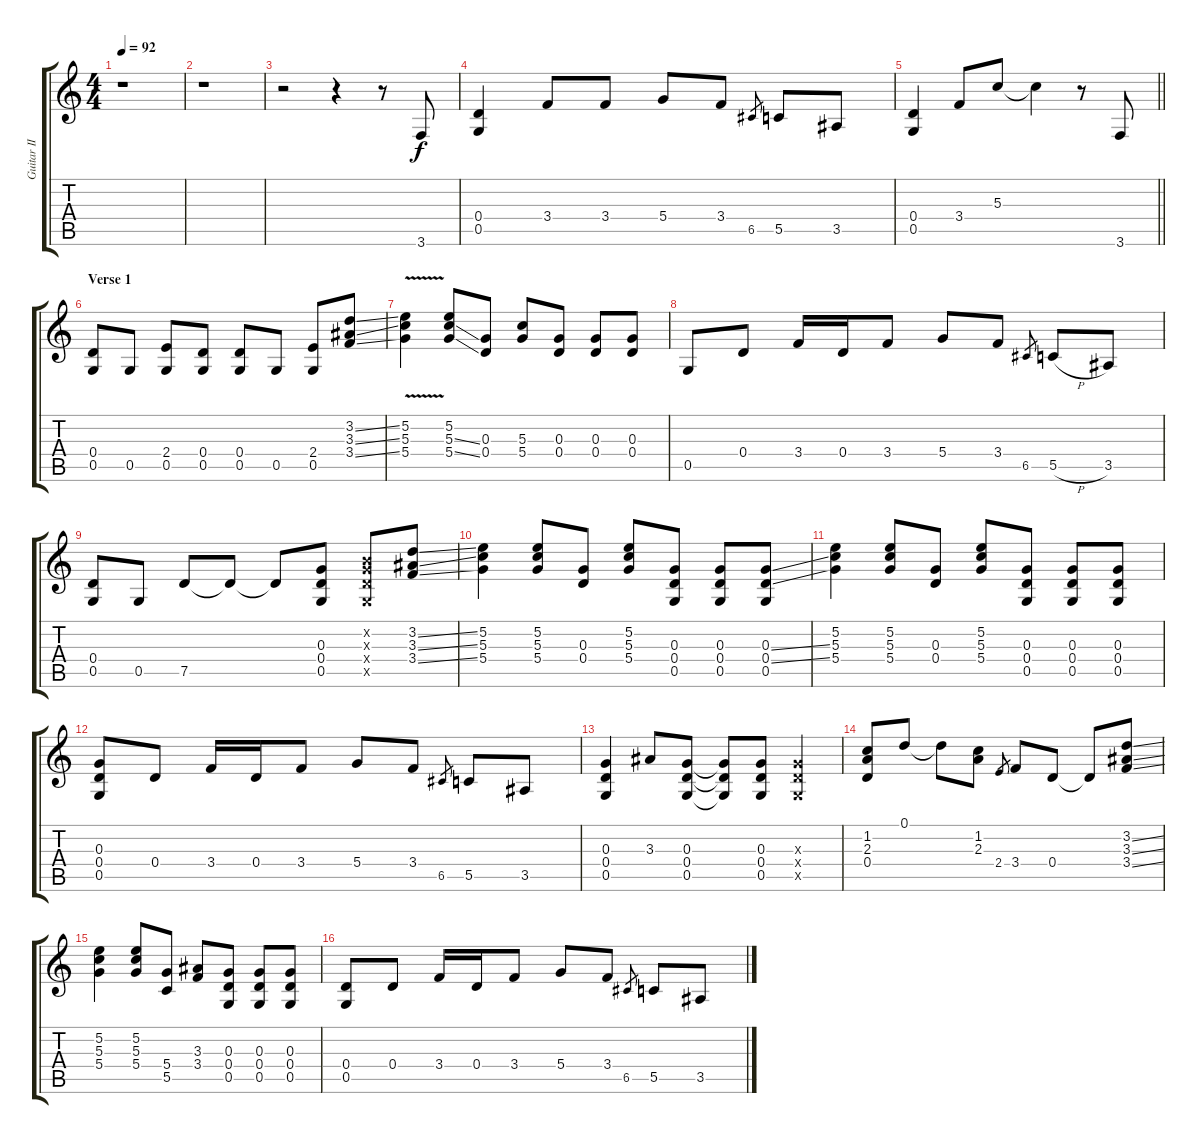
\track ("Guitar II" "Guitar II") {instrument acousticguitarnylon}
\staff {score tabs}
\tuning (D4 B3 G3 D3 G2 D2) {hide}
\ts (4 4)
\tempo 92
\clef g2
\ks c
r.1{dy f instrument acousticguitarnylon} |
r.1 |
r.2 r.4 r.8 3.6.8 |
(0.4 0.5).4 3.4.8 3.4.8 5.4.8 3.4.8 6.5.8{gr} 5.5.8 3.5.8 |
\barLineRight lightlight
(0.4 0.5).4 3.4.8 5.3.8 5.3{t}.4 r.8 3.6.8 |
\section ("" "Verse 1")
(0.4 0.5).8 0.5.8 (2.4 0.5).8 (0.4 0.5).8 (0.4 0.5).8 0.5.8 (2.4 0.5).8 (3.2{ss} 3.3{ss} 3.4{ss}).8 |
(5.2{v} 5.3{v} 5.4{v}).4 (5.2 5.3{ss} 5.4{ss}).8 (0.3 0.4).8 (5.3 5.4).8 (0.3 0.4).8 (0.3 0.4).8 (0.3 0.4).8 |
0.5.8 0.4.8 3.4.16 0.4.16 3.4.8 5.4.8 3.4.8 6.5.8{gr} 5.5{h}.8 3.5.8 |
(0.4 0.5).8 0.5.8 7.5.8 7.5{t}.8 7.5{t}.8 (0.3 0.4 0.5).8 (0.2{x} 0.3{x} 0.4{x} 0.5{x}).8 (3.2{ss} 3.3{ss} 3.4{ss}).8 |
(5.2 5.3 5.4).4 (5.2 5.3 5.4).8 (0.3 0.4).8 (5.2 5.3 5.4).8 (0.3 0.4 0.5).8 (0.3 0.4 0.5).8 (0.3{ss} 0.4{ss} 0.5).8 |
(5.2 5.3 5.4).4 (5.2 5.3 5.4).8 (0.3 0.4).8 (5.2 5.3 5.4).8 (0.3 0.4 0.5).8 (0.3 0.4 0.5).8 (0.3 0.4 0.5).8 |
(0.3 0.4 0.5).8 0.4.8 3.4.16 0.4.16 3.4.8 5.4.8 3.4.8 6.5.8{gr} 5.5.8 3.5.8 |
(0.3 0.4 0.5).4 3.3.8 (0.3 0.4 0.5).8 (0.3{t} 0.4{t} 0.5{t}).8 (0.3 0.4 0.5).8 (0.3{x} 0.4{x} 0.5{x}).4 |
(1.2 2.3 0.4).8 0.1.8 0.1{t}.8 (1.2 2.3).8 2.4.8{gr} 3.4.8 0.4.8 0.4{t}.8 (3.2{ss} 3.3{ss} 3.4{ss}).8 |
(5.2 5.3 5.4).4 (5.2 5.3 5.4).8 (5.4 5.5).8 (3.3 3.4).8 (0.3 0.4 0.5).8 (0.3 0.4 0.5).8 (0.3 0.4 0.5).8 |
(0.4 0.5).8 0.4.8 3.4.16 0.4.16 3.4.8 5.4.8 3.4.8 6.5.8{gr} 5.5.8 3.5.8
